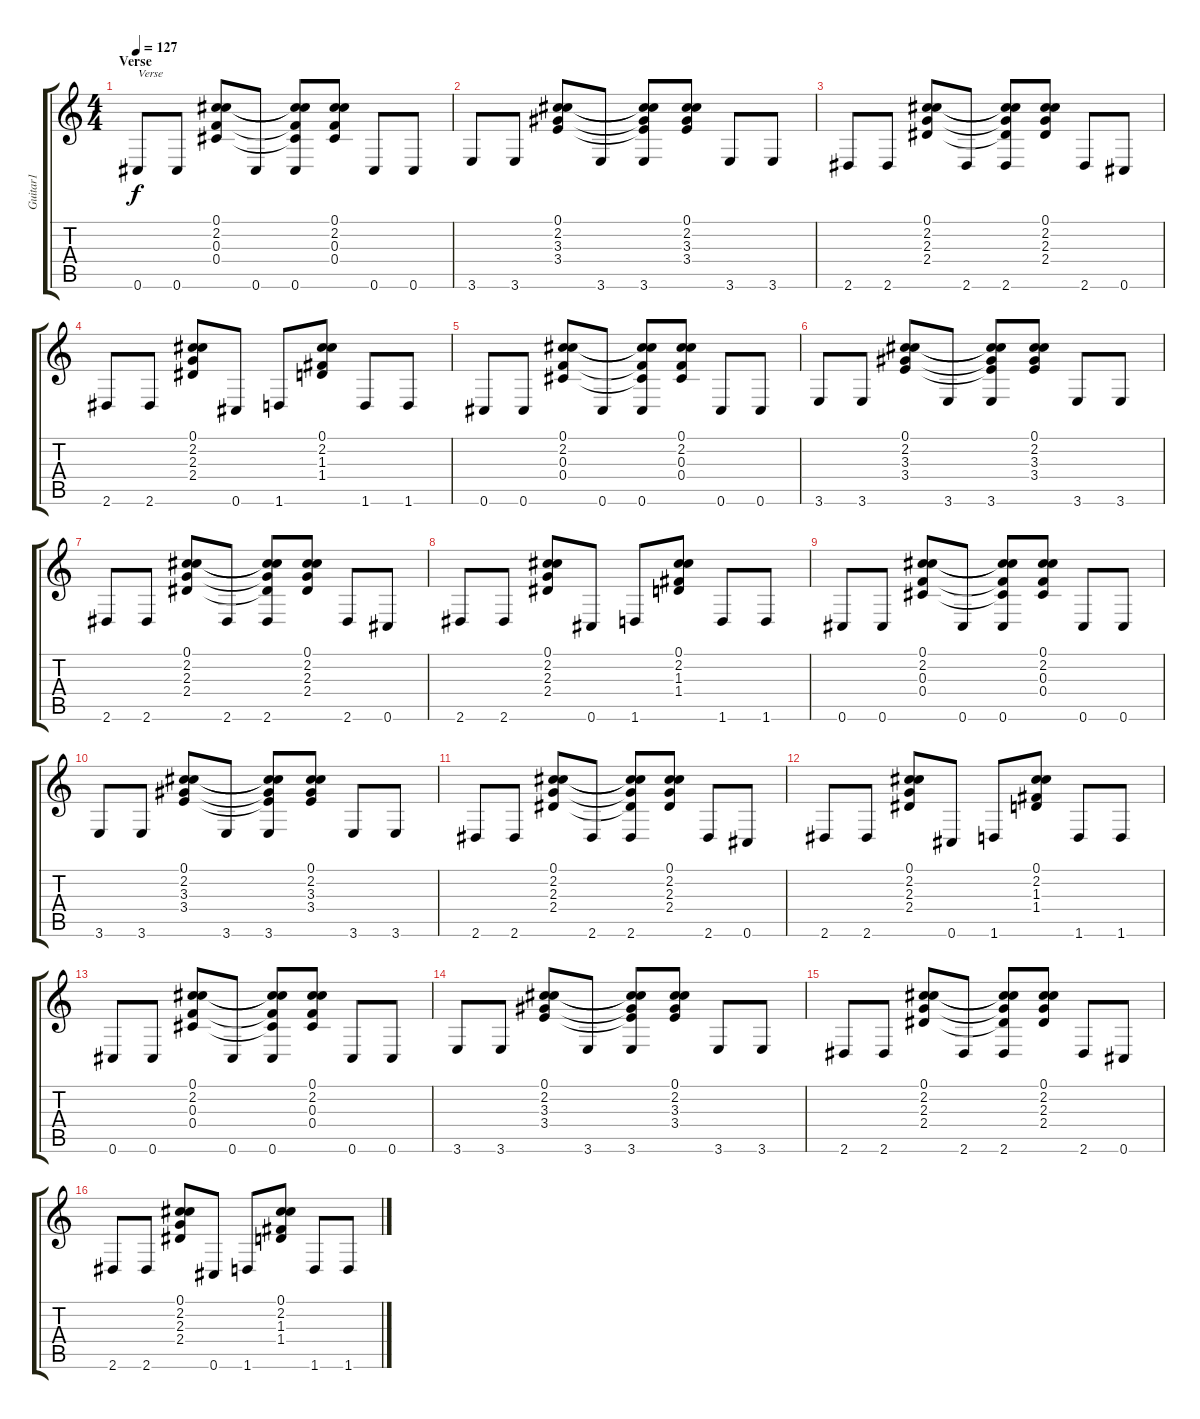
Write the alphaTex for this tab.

\track ("Guitar1" "Guitar1") {instrument acousticguitarsteel}
\staff {score tabs}
\tuning (Db4 B3 F3 Db3 A2 Db2) {hide}
\ts (4 4)
\section ("" "Verse")
\tempo 127
\clef g2
\ks c
0.6.8{txt "Verse" dy f} 0.6.8 (0.1 2.2 0.3 0.4).8 0.6.8 (0.1{t} 2.2{t} 0.3{t} 0.4{t} 0.6).8 (0.1 2.2 0.3 0.4).8 0.6.8 0.6.8 |
3.6.8 3.6.8 (0.1 2.2 3.3 3.4).8 3.6.8 (0.1{t} 2.2{t} 3.3{t} 3.4{t} 3.6).8 (0.1 2.2 3.3 3.4).8 3.6.8 3.6.8 |
2.6.8 2.6.8 (0.1 2.2 2.3 2.4).8 2.6.8 (0.1{t} 2.2{t} 2.3{t} 2.4{t} 2.6).8 (0.1 2.2 2.3 2.4).8 2.6.8 0.6.8 |
2.6.8 2.6.8 (0.1 2.2 2.3 2.4).8 0.6.8 1.6.8 (0.1 2.2 1.3 1.4).8 1.6.8 1.6.8 |
0.6.8 0.6.8 (0.1 2.2 0.3 0.4).8 0.6.8 (0.1{t} 2.2{t} 0.3{t} 0.4{t} 0.6).8 (0.1 2.2 0.3 0.4).8 0.6.8 0.6.8 |
3.6.8 3.6.8 (0.1 2.2 3.3 3.4).8 3.6.8 (0.1{t} 2.2{t} 3.3{t} 3.4{t} 3.6).8 (0.1 2.2 3.3 3.4).8 3.6.8 3.6.8 |
2.6.8 2.6.8 (0.1 2.2 2.3 2.4).8 2.6.8 (0.1{t} 2.2{t} 2.3{t} 2.4{t} 2.6).8 (0.1 2.2 2.3 2.4).8 2.6.8 0.6.8 |
2.6.8 2.6.8 (0.1 2.2 2.3 2.4).8 0.6.8 1.6.8 (0.1 2.2 1.3 1.4).8 1.6.8 1.6.8 |
0.6.8 0.6.8 (0.1 2.2 0.3 0.4).8 0.6.8 (0.1{t} 2.2{t} 0.3{t} 0.4{t} 0.6).8 (0.1 2.2 0.3 0.4).8 0.6.8 0.6.8 |
3.6.8 3.6.8 (0.1 2.2 3.3 3.4).8 3.6.8 (0.1{t} 2.2{t} 3.3{t} 3.4{t} 3.6).8 (0.1 2.2 3.3 3.4).8 3.6.8 3.6.8 |
2.6.8 2.6.8 (0.1 2.2 2.3 2.4).8 2.6.8 (0.1{t} 2.2{t} 2.3{t} 2.4{t} 2.6).8 (0.1 2.2 2.3 2.4).8 2.6.8 0.6.8 |
2.6.8 2.6.8 (0.1 2.2 2.3 2.4).8 0.6.8 1.6.8 (0.1 2.2 1.3 1.4).8 1.6.8 1.6.8 |
0.6.8 0.6.8 (0.1 2.2 0.3 0.4).8 0.6.8 (0.1{t} 2.2{t} 0.3{t} 0.4{t} 0.6).8 (0.1 2.2 0.3 0.4).8 0.6.8 0.6.8 |
3.6.8 3.6.8 (0.1 2.2 3.3 3.4).8 3.6.8 (0.1{t} 2.2{t} 3.3{t} 3.4{t} 3.6).8 (0.1 2.2 3.3 3.4).8 3.6.8 3.6.8 |
2.6.8 2.6.8 (0.1 2.2 2.3 2.4).8 2.6.8 (0.1{t} 2.2{t} 2.3{t} 2.4{t} 2.6).8 (0.1 2.2 2.3 2.4).8 2.6.8 0.6.8 |
2.6.8 2.6.8 (0.1 2.2 2.3 2.4).8 0.6.8 1.6.8 (0.1 2.2 1.3 1.4).8 1.6.8 1.6.8
